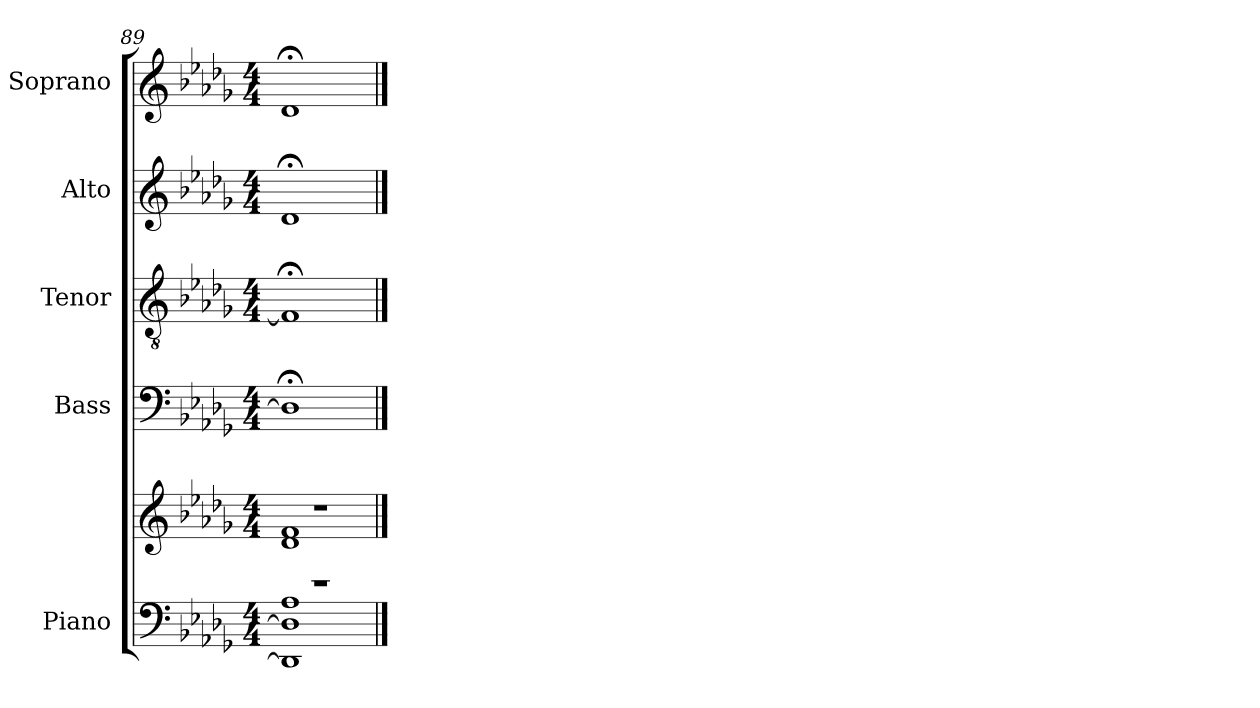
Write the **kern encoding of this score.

**kern	**kern	**kern	**kern	**kern	**kern
*part5	*part5	*part4	*part3	*part2	*part1
*staff6	*staff5	*staff4	*staff3	*staff2	*staff1
*I"Piano	*	*I"Bass	*I"Tenor	*I"Alto	*I"Soprano
*I'Pno	*	*I'B.	*I'T.	*I'A.	*I'S.
!!LO:PB:g=z
*clefF4	*clefG2	*clefF4	*clefGv2	*clefG2	*clefG2
*k[b-e-a-d-g-]	*k[b-e-a-d-g-]	*k[b-e-a-d-g-]	*k[b-e-a-d-g-]	*k[b-e-a-d-g-]	*k[b-e-a-d-g-]
*D-:	*D-:	*D-:	*D-:	*D-:	*D-:
*M4/4	*M4/4	*M4/4	*M4/4	*M4/4	*M4/4
=89	=89	=89	=89	=89	=89
*^	*^	*	*	*	*
1r	1DD-] 1D-] 1A-	1r	1d- 1f	1D-;<]	1F;<]	1d-;<	1d-;<
*v	*v	*	*	*	*	*	*
*	*v	*v	*	*	*	*
==	==	==	==	==	==
*-	*-	*-	*-	*-	*-
